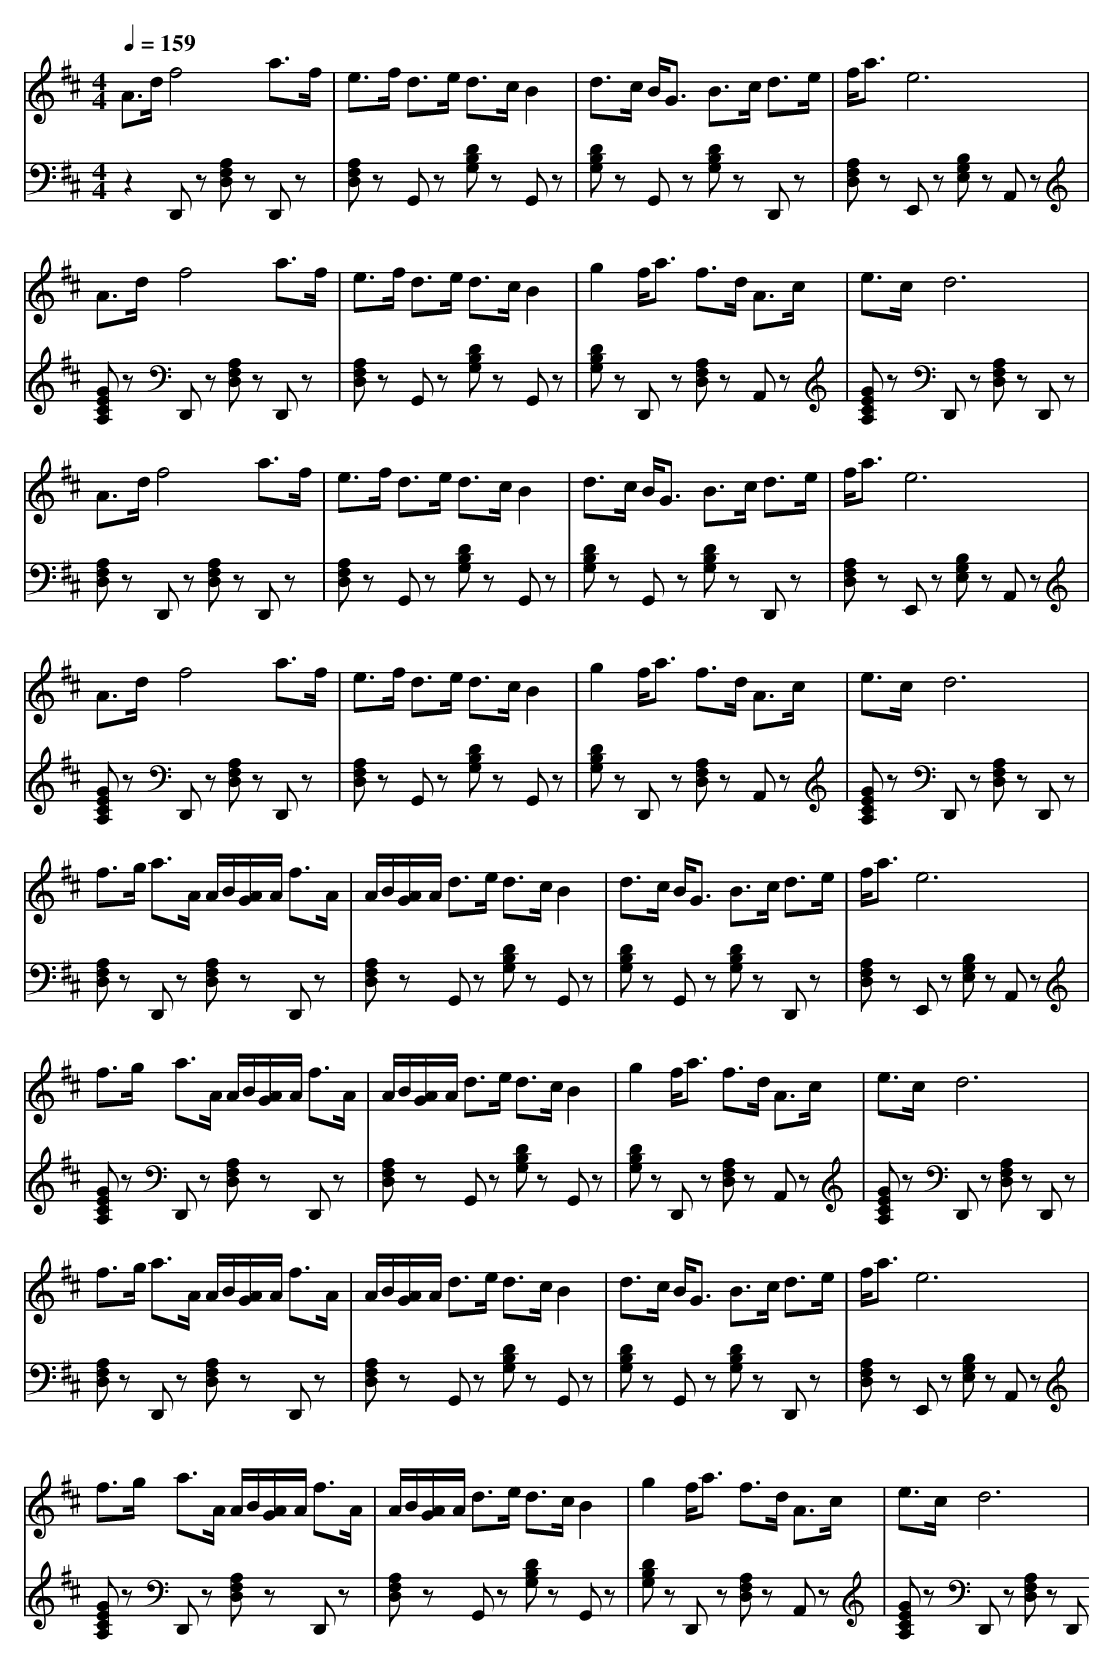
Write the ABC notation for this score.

X:1
T:
M: 4/4
L: 1/8
Q:1/4=159
K:D % 2 sharps
V:1
A>d f4 a>f|e>f d>e d>c B2|d>c B<G B>c d>e|f<a e6|
A>d f4 a>f|e>f d>e d>c B2|g2 f<a f>d A>c|e>c d6|
A>d f4 a>f|e>f d>e d>c B2|d>c B<G B>c d>e|f<a e6|
A>d f4 a>f|e>f d>e d>c B2|g2 f<a f>d A>c|e>c d6|
f>g a>A A/2B/2[A/2G/2]A/2 f>A|A/2B/2[A/2G/2]A/2 d>e d>c B2|d>c B<G B>c d>e|f<a e6|
f>g a>A A/2B/2[A/2G/2]A/2 f>A|A/2B/2[A/2G/2]A/2 d>e d>c B2|g2 f<a f>d A>c|e>c d6|
f>g a>A A/2B/2[A/2G/2]A/2 f>A|A/2B/2[A/2G/2]A/2 d>e d>c B2|d>c B<G B>c d>e|f<a e6|
f>g a>A A/2B/2[A/2G/2]A/2 f>A|A/2B/2[A/2G/2]A/2 d>e d>c B2|g2 f<a f>d A>c|e>c d6|
V:2
z2 D,,z [A,F,D,]z D,,z|[A,F,D,]z G,,z [DB,G,]z G,,z|[DB,G,]z G,,z [DB,G,]z D,,z|[A,F,D,]z E,,z [B,G,E,]z A,,z|
[GECA,]z D,,z [A,F,D,]z D,,z|[A,F,D,]z G,,z [DB,G,]z G,,z|[DB,G,]z D,,z [A,F,D,]z A,,z|[GECA,]z D,,z [A,F,D,]z D,,z|
[A,F,D,]z D,,z [A,F,D,]z D,,z|[A,F,D,]z G,,z [DB,G,]z G,,z|[DB,G,]z G,,z [DB,G,]z D,,z|[A,F,D,]z E,,z [B,G,E,]z A,,z|
[GECA,]z D,,z [A,F,D,]z D,,z|[A,F,D,]z G,,z [DB,G,]z G,,z|[DB,G,]z D,,z [A,F,D,]z A,,z|[GECA,]z D,,z [A,F,D,]z D,,z|
[A,F,D,]z D,,z [A,F,D,]z D,,z|[A,F,D,]z G,,z [DB,G,]z G,,z|[DB,G,]z G,,z [DB,G,]z D,,z|[A,F,D,]z E,,z [B,G,E,]z A,,z|
[GECA,]z D,,z [A,F,D,]z D,,z|[A,F,D,]z G,,z [DB,G,]z G,,z|[DB,G,]z D,,z [A,F,D,]z A,,z|[GECA,]z D,,z [A,F,D,]z D,,z|
[A,F,D,]z D,,z [A,F,D,]z D,,z|[A,F,D,]z G,,z [DB,G,]z G,,z|[DB,G,]z G,,z [DB,G,]z D,,z|[A,F,D,]z E,,z [B,G,E,]z A,,z|
[GECA,]z D,,z [A,F,D,]z D,,z|[A,F,D,]z G,,z [DB,G,]z G,,z|[DB,G,]z D,,z [A,F,D,]z A,,z|[GECA,]z D,,z [A,F,D,]z D,,
